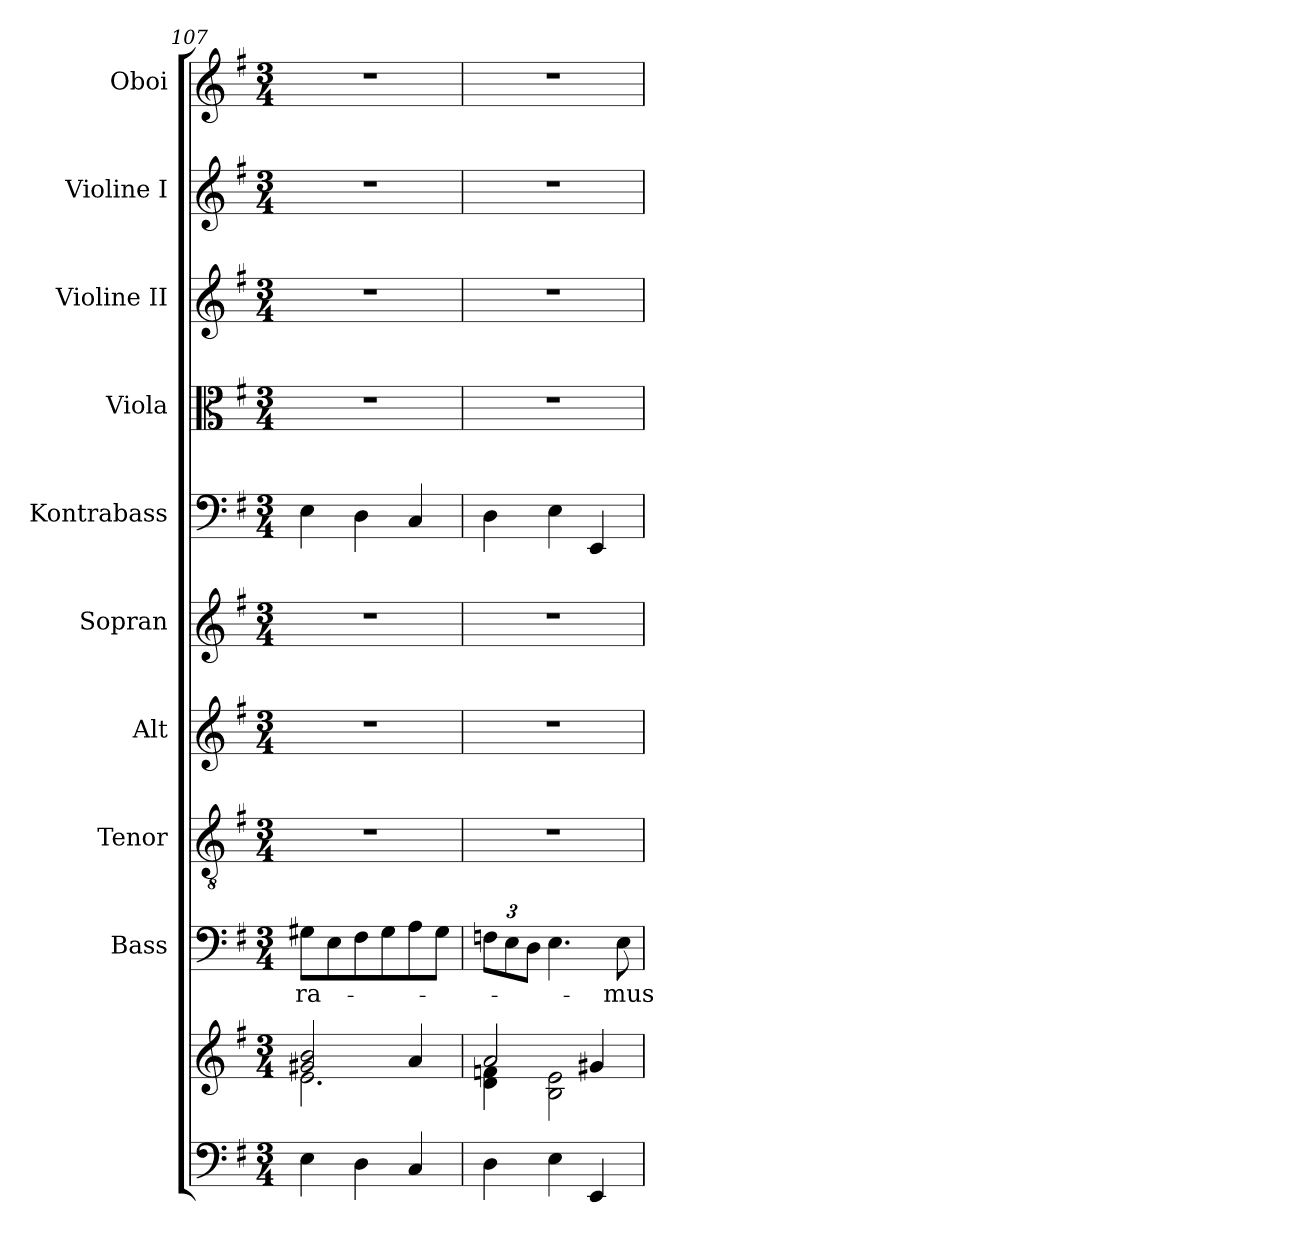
**kern	**kern	**kern	**text	**kern	**kern	**kern	**kern	**kern	**kern	**kern	**kern
*part10	*part10	*part9	*part9	*part8	*part7	*part6	*part5	*part4	*part3	*part2	*part1
*staff11	*staff10	*staff9	*staff9	*staff8	*staff7	*staff6	*staff5	*staff4	*staff3	*staff2	*staff1
*	*	*I"Bass	*	*I"Tenor	*I"Alt	*I"Sopran	*I"Kontrabass	*I"Viola	*I"Violine II	*I"Violine I	*I"Oboi
*	*	*I'B.	*	*I'T.	*I'A.	*I'S.	*I'Kb.	*I'Vla.	*I'Vl. II	*I'Vl. I	*I'Ob.
*clefF4	*clefG2	*clefF4	*	*clefGv2	*clefG2	*clefG2	*clefF4	*clefC3	*clefG2	*clefG2	*clefG2
*	*	*	*	*	*	*	*ITrd7c12	*	*	*	*
*k[f#]	*k[f#]	*k[f#]	*	*k[f#]	*k[f#]	*k[f#]	*k[f#]	*k[f#]	*k[f#]	*k[f#]	*k[f#]
*G:	*G:	*G:	*	*G:	*G:	*G:	*G:	*G:	*G:	*G:	*G:
*M3/4	*M3/4	*M3/4	*	*M3/4	*M3/4	*M3/4	*M3/4	*M3/4	*M3/4	*M3/4	*M3/4
=107	=107	=107	=107	=107	=107	=107	=107	=107	=107	=107	=107
*	*^	*	*	*	*	*	*	*	*	*	*
!	!	!	!	!LO:LY:b	!	!	!	!	!	!	!	!
4E\	2g#X/ 2b/	2.e\	8G#X\L	-ra-	2.r	2.r	2.r	4EE\	2.r	2.r	2.r	2.r
.	.	.	8E\	.	.	.	.	.	.	.	.	.
4D\	.	.	8F#\	.	.	.	.	4DD\	.	.	.	.
.	.	.	8G#\	.	.	.	.	.	.	.	.	.
4C/	4a/	.	8A\	.	.	.	.	4CC/	.	.	.	.
.	.	.	8G#\J	.	.	.	.	.	.	.	.	.
=108	=108	=108	=108	=108	=108	=108	=108	=108	=108	=108	=108	=108
4D\	2a/	4d\ 4fn\	12Fn\L	.	2.r	2.r	2.r	4DD\	2.r	2.r	2.r	2.r
.	.	.	12E\	.	.	.	.	.	.	.	.	.
.	.	.	12D\J	.	.	.	.	.	.	.	.	.
4E\	.	2B\ 2e\	4.E\	.	.	.	.	4EE\	.	.	.	.
4EE/	4g#X/	.	.	.	.	.	.	4EEE/	.	.	.	.
!	!	!	!	!LO:LY:b	!	!	!	!	!	!	!	!
.	.	.	8E\	-mus	.	.	.	.	.	.	.	.
*	*v	*v	*	*	*	*	*	*	*	*	*	*
=	=	=	=	=	=	=	=	=	=	=	=
*-	*-	*-	*-	*-	*-	*-	*-	*-	*-	*-	*-
